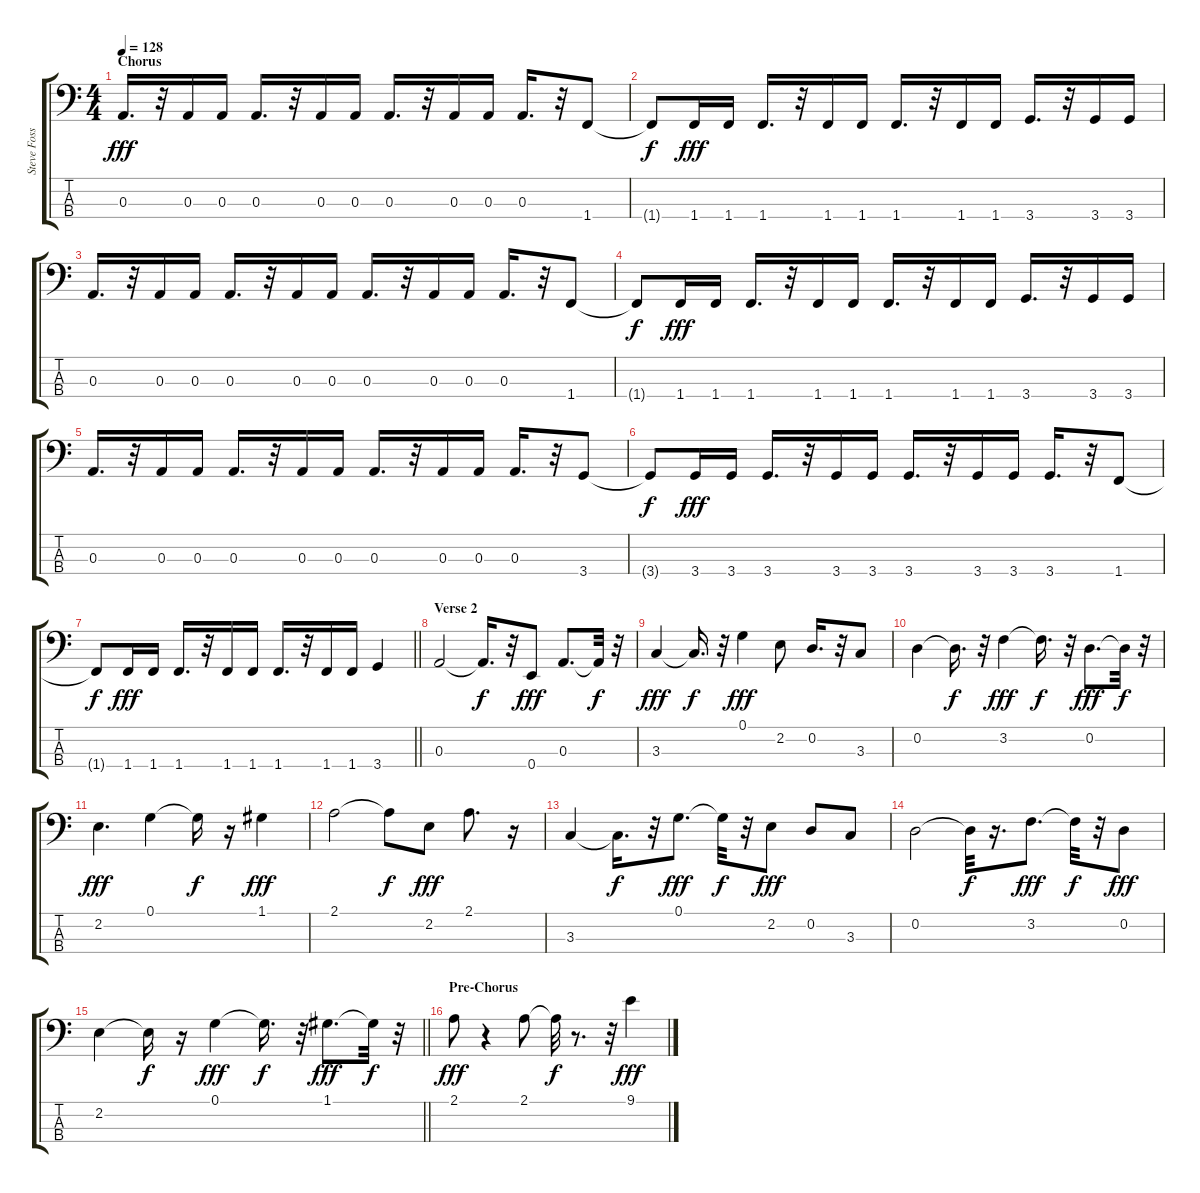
\track ("Steve Fossen" "Steve Foss") {instrument electricbassfinger}
\staff {score tabs}
\tuning (G2 D2 A1 E1) {hide}
\ts (4 4)
\section ("" "Chorus")
\tempo 128
\clef f4
\ks c
0.3.16{d dy fff} r.32 0.3.16 0.3.16 0.3.16{d} r.32 0.3.16 0.3.16 0.3.16{d} r.32 0.3.16 0.3.16 0.3.16{d} r.32 1.4.8 |
1.4{t}.8{dy f} 1.4.16{dy fff} 1.4.16 1.4.16{d} r.32 1.4.16 1.4.16 1.4.16{d} r.32 1.4.16 1.4.16 3.4.16{d} r.32 3.4.16 3.4.16 |
0.3.16{d} r.32 0.3.16 0.3.16 0.3.16{d} r.32 0.3.16 0.3.16 0.3.16{d} r.32 0.3.16 0.3.16 0.3.16{d} r.32 1.4.8 |
1.4{t}.8{dy f} 1.4.16{dy fff} 1.4.16 1.4.16{d} r.32 1.4.16 1.4.16 1.4.16{d} r.32 1.4.16 1.4.16 3.4.16{d} r.32 3.4.16 3.4.16 |
0.3.16{d} r.32 0.3.16 0.3.16 0.3.16{d} r.32 0.3.16 0.3.16 0.3.16{d} r.32 0.3.16 0.3.16 0.3.16{d} r.32 3.4.8 |
3.4{t}.8{dy f} 3.4.16{dy fff} 3.4.16 3.4.16{d} r.32 3.4.16 3.4.16 3.4.16{d} r.32 3.4.16 3.4.16 3.4.16{d} r.32 1.4.8 |
\barLineRight lightlight
1.4{t}.8{dy f} 1.4.16{dy fff} 1.4.16 1.4.16{d} r.32 1.4.16 1.4.16 1.4.16{d} r.32 1.4.16 1.4.16 3.4.4 |
\section ("" "Verse 2")
0.3.2 0.3{t}.16{d dy f} r.32 0.4.8{dy fff} 0.3.8{d} 0.3{t}.32{dy f} r.32 |
3.3.4{dy fff} 3.3{t}.16{d dy f} r.32 0.1.4{dy fff} 2.2.8 0.2.16{d} r.32 3.3.8 |
0.2.4 0.2{t}.16{d dy f} r.32 3.2.4{dy fff} 3.2{t}.16{d dy f} r.32 0.2.8{d dy fff} 0.2{t}.32{dy f} r.32 |
2.2.4{d dy fff} 0.1.4 0.1{t}.16{dy f} r.16 1.1.4{dy fff} |
2.1.2 2.1{t}.8{dy f} 2.2.8{dy fff} 2.1.8{d} r.16 |
3.3.4 3.3{t}.16{d dy f} r.32 0.1.8{d dy fff} 0.1{t}.32{dy f} r.32 2.2.8{dy fff} 0.2.8 3.3.8 |
0.2.2 0.2{t}.32{dy f} r.16{d} 3.2.8{d dy fff} 3.2{t}.32{dy f} r.32 0.2.8{dy fff} |
\barLineRight lightlight
2.2.4 2.2{t}.16{dy f} r.16 0.1.4{dy fff} 0.1{t}.16{d dy f} r.32 1.1.8{d dy fff} 1.1{t}.32{dy f} r.32 |
\section ("" "Pre-Chorus")
2.1.8{dy fff} r.4 2.1.8 2.1{t}.32{dy f} r.8{d} r.32 9.1.4{dy fff}
